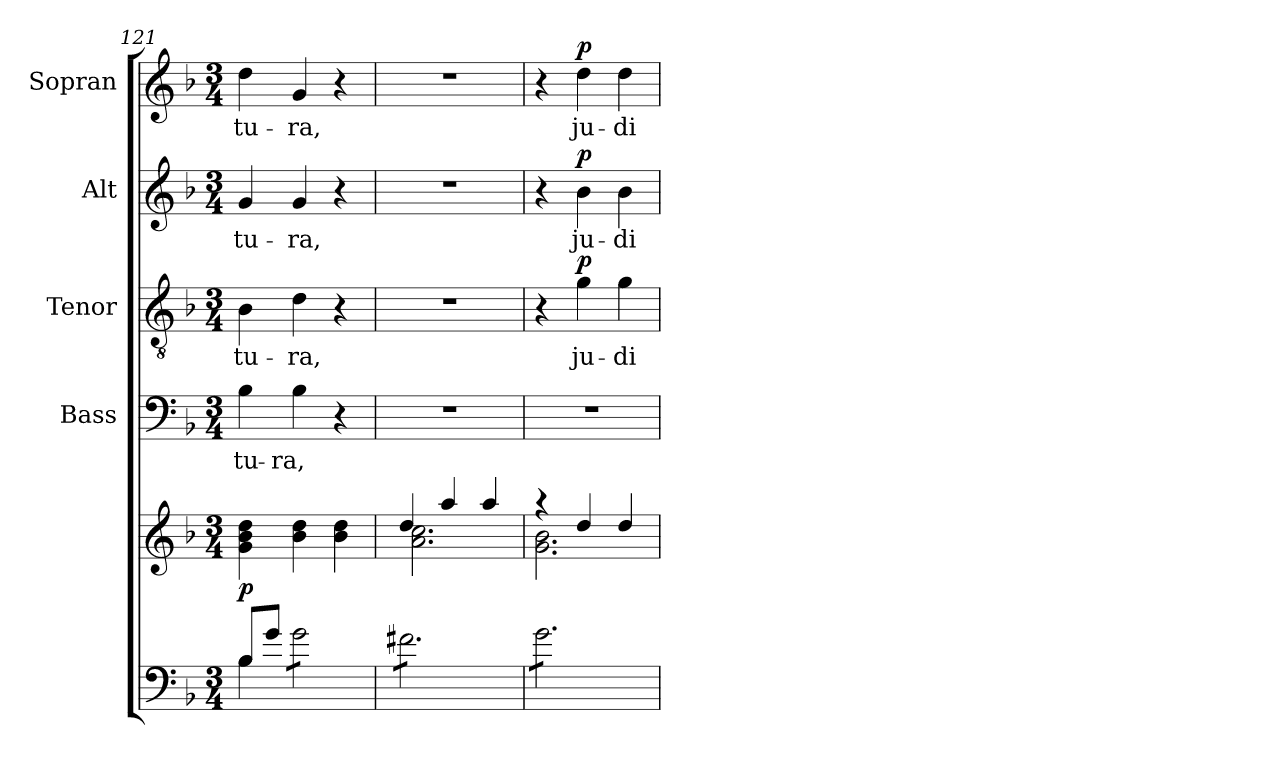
**kern	**kern	**dynam	**kern	**text	**kern	**text	**dynam	**kern	**text	**dynam	**kern	**text	**dynam
*part5	*part5	*part5	*part4	*part4	*part3	*part3	*part3	*part2	*part2	*part2	*part1	*part1	*part1
*staff6	*staff5	*staff5/6	*staff4	*staff4	*staff3	*staff3	*staff3	*staff2	*staff2	*staff2	*staff1	*staff1	*staff1
*	*	*	*I"Bass	*	*I"Tenor	*	*	*I"Alt	*	*	*I"Sopran	*	*
*	*	*	*I'B.	*	*I'T.	*	*	*I'A.	*	*	*I'S.	*	*
*clefF4	*clefG2	*	*clefF4	*	*clefGv2	*	*	*clefG2	*	*	*clefG2	*	*
*k[b-]	*k[b-]	*	*k[b-]	*	*k[b-]	*	*	*k[b-]	*	*	*k[b-]	*	*
*F:	*F:	*	*F:	*	*F:	*	*	*F:	*	*	*F:	*	*
*M3/4	*M3/4	*	*M3/4	*	*M3/4	*	*	*M3/4	*	*	*M3/4	*	*
=121	=121	=121	=121	=121	=121	=121	=121	=121	=121	=121	=121	=121	=121
*^	*	*	*	*	*	*	*	*	*	*	*	*	*
!	!	!	!LO:DY:b	!	!LO:LY:b	!	!LO:LY:b	!	!	!LO:LY:b	!	!	!LO:LY:b	!
8B-/L	4B-\	4g\ 4b-\ 4dd\	p	4B-\	-tu-	4B-\	-tu-	.	4g/	-tu-	.	4dd\	-tu-	.
8g/J	.	.	.	.	.	.	.	.	.	.	.	.	.	.
!	!	!	!	!	!LO:LY:b	!	!LO:LY:b	!	!	!LO:LY:b	!	!	!LO:LY:b	!
*tremolo	*	*	*	*	*	*	*	*	*	*	*	*	*	*
8g\L	2ryy	4b-\ 4dd\	.	4B-\	-ra,	4d\	-ra,	.	4g/	-ra,	.	4g/	-ra,	.
8g\	.	.	.	.	.	.	.	.	.	.	.	.	.	.
8g\	.	4b-\ 4dd\	.	4r	.	4r	.	.	4r	.	.	4r	.	.
8g\J	.	.	.	.	.	.	.	.	.	.	.	.	.	.
*v	*v	*	*	*	*	*	*	*	*	*	*	*	*	*
=122	=122	=122	=122	=122	=122	=122	=122	=122	=122	=122	=122	=122	=122
*	*^	*	*	*	*	*	*	*	*	*	*	*	*
8f#X\L	4dd/	2.a\ 2.cc\	.	2.r	.	2.r	.	.	2.r	.	.	2.r	.	.
8f#X\	.	.	.	.	.	.	.	.	.	.	.	.	.	.
8f#X\	4aa/	.	.	.	.	.	.	.	.	.	.	.	.	.
8f#X\	.	.	.	.	.	.	.	.	.	.	.	.	.	.
8f#X\	4aa/	.	.	.	.	.	.	.	.	.	.	.	.	.
8f#X\J	.	.	.	.	.	.	.	.	.	.	.	.	.	.
=123	=123	=123	=123	=123	=123	=123	=123	=123	=123	=123	=123	=123	=123	=123
8g\L	4rgg	2.g\ 2.b-\	.	2.r	.	4r	.	.	4r	.	.	4r	.	.
8g\	.	.	.	.	.	.	.	.	.	.	.	.	.	.
!	!	!	!	!	!	!	!LO:LY:b	!LO:DY:a	!	!LO:LY:b	!LO:DY:a	!	!LO:LY:b	!LO:DY:a
8g\	4dd/	.	.	.	.	4g\	ju-	p	4b-\	ju-	p	4dd\	ju-	p
8g\	.	.	.	.	.	.	.	.	.	.	.	.	.	.
!	!	!	!	!	!	!	!LO:LY:b	!	!	!LO:LY:b	!	!	!LO:LY:b	!
8g\	4dd/	.	.	.	.	4g\	-di-	.	4b-\	-di-	.	4dd\	-di-	.
8g\J	.	.	.	.	.	.	.	.	.	.	.	.	.	.
*Xtremolo	*	*	*	*	*	*	*	*	*	*	*	*	*	*
*	*v	*v	*	*	*	*	*	*	*	*	*	*	*	*
=	=	=	=	=	=	=	=	=	=	=	=	=	=
*-	*-	*-	*-	*-	*-	*-	*-	*-	*-	*-	*-	*-	*-
